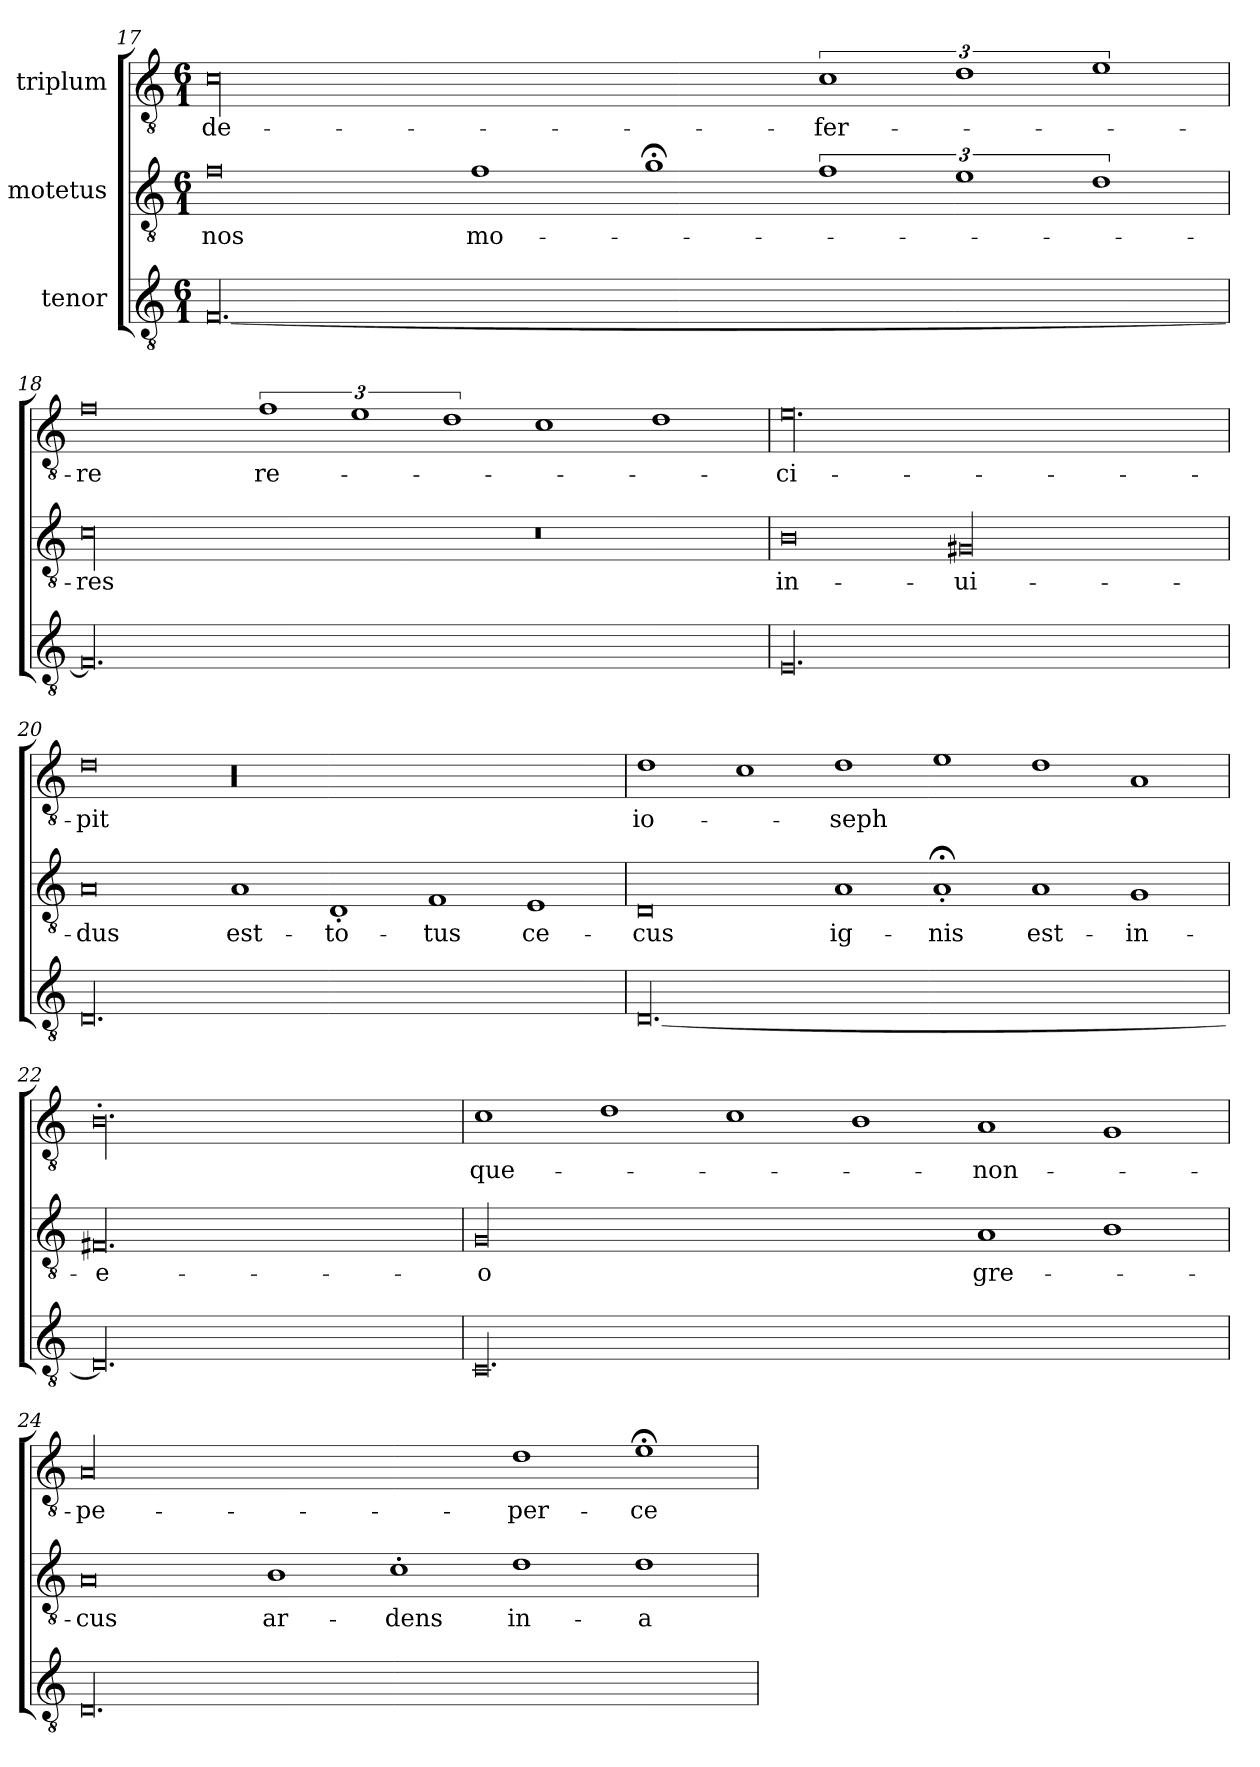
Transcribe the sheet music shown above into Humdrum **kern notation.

**kern	**kern	**text	**kern	**text
*part3	*part2	*part2	*part1	*part1
*staff3	*staff2	*staff2	*staff1	*staff1
*I"tenor	*I"motetus	*	*I"triplum	*
*clefGv2	*clefGv2	*	*clefGv2	*
*k[]	*k[]	*	*k[]	*
*C:	*C:	*	*C:	*
*M6/1	*M6/1	*	*M6/1	*
=17	=17	=17	=17	=17
[00.F/	0f\	-nos	00c\	de-
.	1f\	mo-	.	.
.	1g;<\	.	.	.
.	3%2f\	.	3%2c\	fer-
.	3%2e\	.	3%2d\	.
.	3%2d\	.	3%2e\	.
=18	=18	=18	=18	=18
00.F/]	00c\	-res	0f\	-re
.	.	.	3%2f\	re-
.	.	.	3%2e\	.
.	.	.	3%2d\	.
.	0r	.	1c\	.
.	.	.	1d\	.
=19	=19	=19	=19	=19
00.E/	0B\	in-	00.e\	-ci-
.	00G#X/	-ui-	.	.
=20	=20	=20	=20	=20
00.D/	0A/	-dus	0d\	-pit
.	1A/	est-	00r	.
.	1D'/	to-	.	.
.	1F/	-tus	.	.
.	1E/	ce-	.	.
=21	=21	=21	=21	=21
[00.D/	0D/	-cus	1d\	io-
.	.	.	1c\	.
.	1A/	ig-	1d\	-seph
.	1A;<'/	-nis	1e\	.
.	1A/	est-	1d\	.
.	1G/	in-	1A/	.
=22	=22	=22	=22	=22
00.D/]	00.F#X/	e-	00.B'\	.
=23	=23	=23	=23	=23
00.C/	00G/	-o	1c\	que-
.	.	.	1d\	.
.	.	.	1c\	.
.	.	.	1B\	.
.	1A/	gre-	1A/	non-
.	1B\	.	1G/	.
=24	=24	=24	=24	=24
00.D/	0A/	-cus	00A/	pe-
.	1B\	ar-	.	.
.	1c'\	-dens	.	.
.	1d\	in-	1d\	-per-
.	1d\	a-	1e;<\	-ce-
=	=	=	=	=
*-	*-	*-	*-	*-
